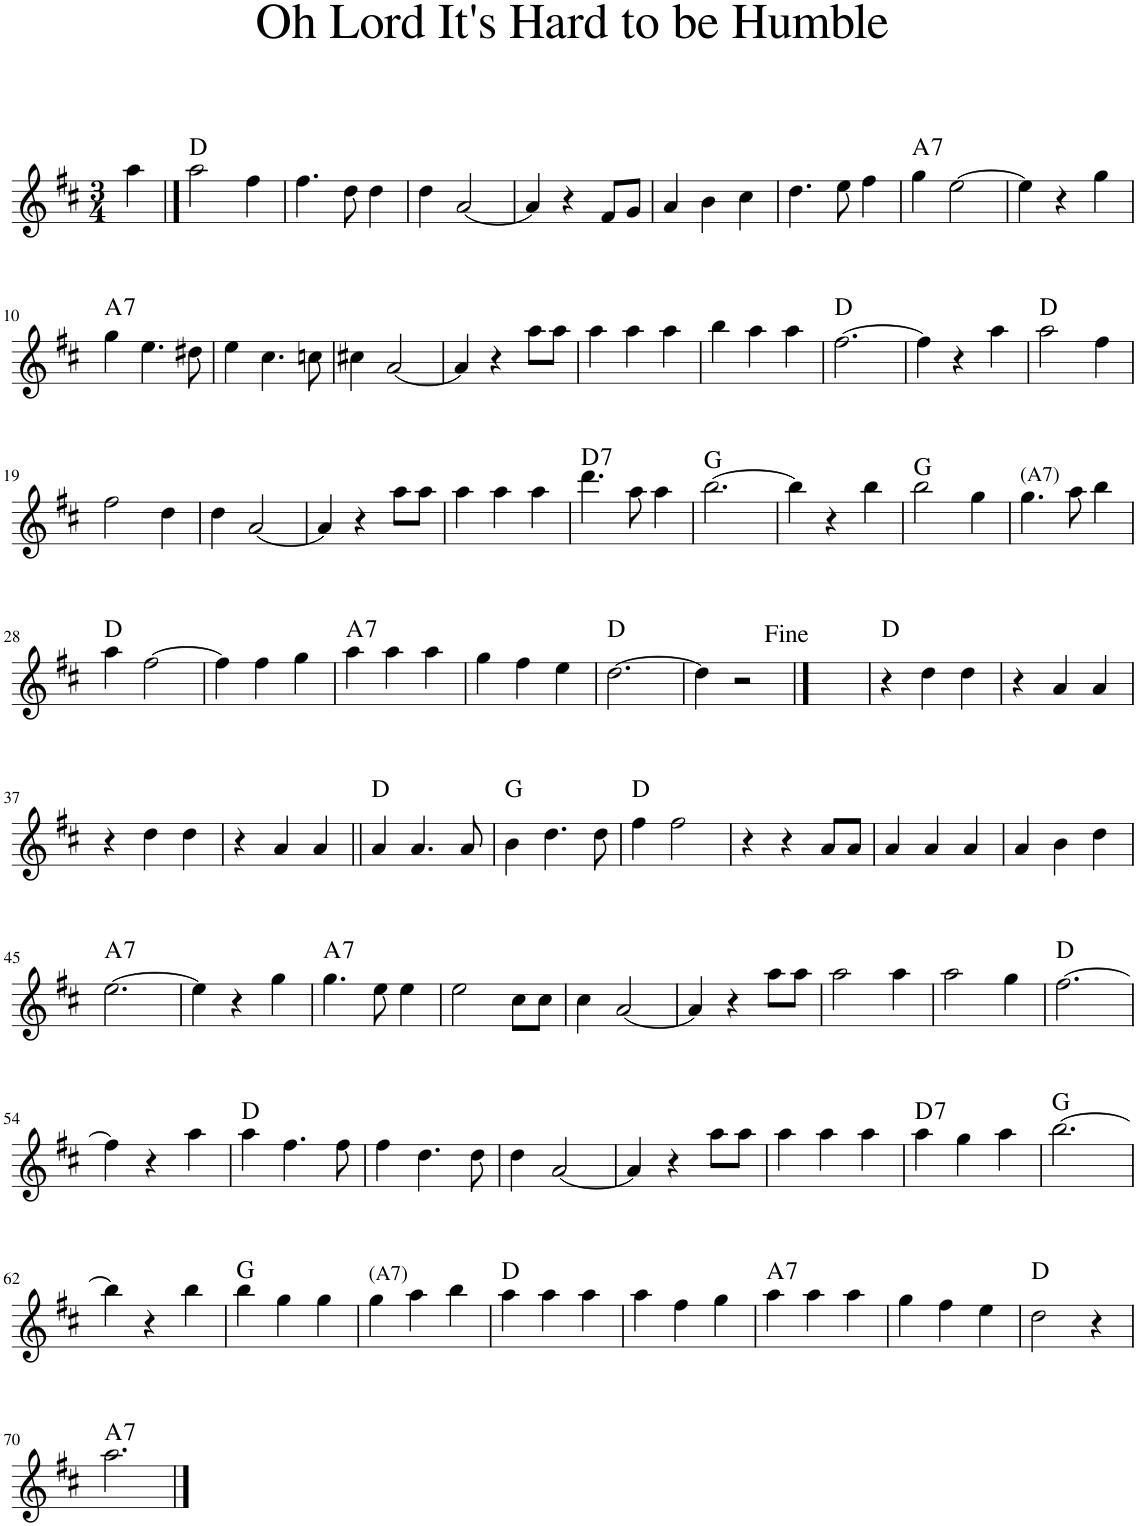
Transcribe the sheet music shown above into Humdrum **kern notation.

**kern	**harte
*part1	*part1
*staff1	*
*I"Piano	*
*I'Pno	*
*clefG2	*
*k[f#c#]	*
*D:	*
*M3/4	*
=1	=1
4aa\	.
==2	==2
2aa\	D:maj
4ff#\	.
=3	=3
4.ff#\	.
8dd\	.
4dd\	.
=4	=4
4dd\	.
[2a/	.
=5	=5
4a/]	.
4r	.
8f#/L	.
8g/J	.
=6	=6
4a/	.
4b\	.
4cc#\	.
=7	=7
4.dd\	.
8ee\	.
4ff#\	.
=8	=8
!	!LO:H:kt=7
4gg\	A:7
[2ee\	.
=9	=9
4ee\]	.
4r	.
4gg\	.
!!LO:LB:g=z
=10	=10
!	!LO:H:kt=7
4gg\	A:7
4.ee\	.
8dd#X\	.
=11	=11
4ee\	.
4.cc#\	.
8ccn\	.
=12	=12
4cc#X\	.
[2a/	.
=13	=13
4a/]	.
4r	.
8aa\L	.
8aa\J	.
=14	=14
4aa\	.
4aa\	.
4aa\	.
=15	=15
4bb\	.
4aa\	.
4aa\	.
=16	=16
[2.ff#\	D:maj
=17	=17
4ff#\]	.
4r	.
4aa\	.
=18	=18
2aa\	D:maj
4ff#\	.
!!LO:LB:g=z
=19	=19
2ff#\	.
4dd\	.
=20	=20
4dd\	.
[2a/	.
=21	=21
4a/]	.
4r	.
8aa\L	.
8aa\J	.
=22	=22
4aa\	.
4aa\	.
4aa\	.
=23	=23
!	!LO:H:kt=7
4.ddd\	D:7
8aa\	.
4aa\	.
=24	=24
[2.bb\	G:maj
=25	=25
4bb\]	.
4r	.
4bb\	.
=26	=26
2bb\	G:maj
4gg\	.
=27	=27
!LO:TX:a:t=(A7)	!
4.gg\	.
8aa\	.
4bb\	.
!!LO:LB:g=z
=28	=28
4aa\	D:maj
[2ff#\	.
=29	=29
4ff#\]	.
4ff#\	.
4gg\	.
=30	=30
!	!LO:H:kt=7
4aa\	A:7
4aa\	.
4aa\	.
=31	=31
4gg\	.
4ff#\	.
4ee\	.
=32	=32
[2.dd\	D:maj
=33	=33
4dd\]	.
2r	.
==34	==34
2.ryy	.
=35	=35
4r	D:maj
4dd\	.
4dd\	.
=36	=36
4r	.
4a/	.
4a/	.
!!LO:LB:g=z
=37	=37
4r	.
4dd\	.
4dd\	.
=38	=38
4r	.
4a/	.
4a/	.
=39||	=39||
4a/	D:maj
4.a/	.
8a/	.
=40	=40
4b\	G:maj
4.dd\	.
8dd\	.
=41	=41
4ff#\	D:maj
2ff#\	.
=42	=42
4r	.
4r	.
8a/L	.
8a/J	.
=43	=43
4a/	.
4a/	.
4a/	.
=44	=44
4a/	.
4b\	.
4dd\	.
!!LO:LB:g=z
=45	=45
!	!LO:H:kt=7
[2.ee\	A:7
=46	=46
4ee\]	.
4r	.
4gg\	.
=47	=47
!	!LO:H:kt=7
4.gg\	A:7
8ee\	.
4ee\	.
=48	=48
2ee\	.
8cc#\L	.
8cc#\J	.
=49	=49
4cc#\	.
[2a/	.
=50	=50
4a/]	.
4r	.
8aa\L	.
8aa\J	.
=51	=51
2aa\	.
4aa\	.
=52	=52
2aa\	.
4gg\	.
=53	=53
[2.ff#\	D:maj
!!LO:LB:g=z
=54	=54
4ff#\]	.
4r	.
4aa\	.
=55	=55
4aa\	D:maj
4.ff#\	.
8ff#\	.
=56	=56
4ff#\	.
4.dd\	.
8dd\	.
=57	=57
4dd\	.
[2a/	.
=58	=58
4a/]	.
4r	.
8aa\L	.
8aa\J	.
=59	=59
4aa\	.
4aa\	.
4aa\	.
=60	=60
!	!LO:H:kt=7
4aa\	D:7
4gg\	.
4aa\	.
=61	=61
[2.bb\	G:maj
!!LO:LB:g=z
=62	=62
4bb\]	.
4r	.
4bb\	.
=63	=63
4bb\	G:maj
4gg\	.
4gg\	.
=64	=64
!LO:TX:a:t=(A7)	!
4gg\	.
4aa\	.
4bb\	.
=65	=65
4aa\	D:maj
4aa\	.
4aa\	.
=66	=66
4aa\	.
4ff#\	.
4gg\	.
=67	=67
!	!LO:H:kt=7
4aa\	A:7
4aa\	.
4aa\	.
=68	=68
4gg\	.
4ff#\	.
4ee\	.
=69	=69
2dd\	D:maj
4r	.
!!LO:LB:g=z
=70	=70
!	!LO:H:kt=7
2.aa\	A:7
==	==
*-	*-
